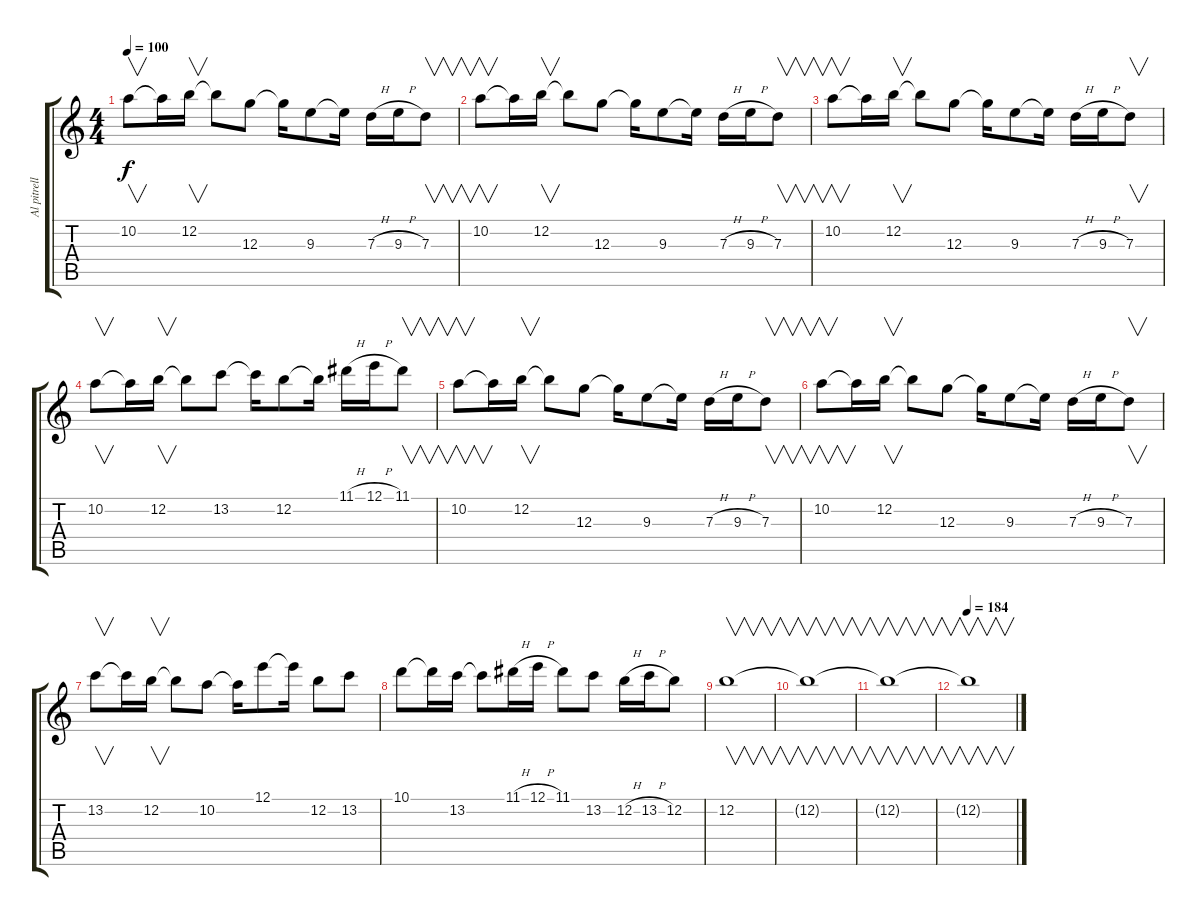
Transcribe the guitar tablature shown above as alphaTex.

\track ("Al pitrelli" "Al pitrell") {instrument distortionguitar}
\staff {score tabs}
\tuning (E4 B3 G3 D3 A2 E2) {hide}
\ts (4 4)
\tempo 100
\clef g2
\ks c
10.2.8{v dy f} 10.2{t}.16 12.2.16{v} 12.2{t}.8 12.3.8 12.3{t}.16 9.3.8 9.3{t}.16 7.3{h}.16 9.3{h}.16 7.3.8{v} |
10.2.8{v} 10.2{t}.16 12.2.16{v} 12.2{t}.8 12.3.8 12.3{t}.16 9.3.8 9.3{t}.16 7.3{h}.16 9.3{h}.16 7.3.8{v} |
10.2.8{v} 10.2{t}.16 12.2.16{v} 12.2{t}.8 12.3.8 12.3{t}.16 9.3.8 9.3{t}.16 7.3{h}.16 9.3{h}.16 7.3.8{v} |
10.2.8{v} 10.2{t}.16 12.2.16{v} 12.2{t}.8 13.2.8 13.2{t}.16 12.2.8 12.2{t}.16 11.1{h}.16 12.1{h}.16 11.1.8{v} |
10.2.8{v} 10.2{t}.16 12.2.16{v} 12.2{t}.8 12.3.8 12.3{t}.16 9.3.8 9.3{t}.16 7.3{h}.16 9.3{h}.16 7.3.8{v} |
10.2.8{v} 10.2{t}.16 12.2.16{v} 12.2{t}.8 12.3.8 12.3{t}.16 9.3.8 9.3{t}.16 7.3{h}.16 9.3{h}.16 7.3.8{v} |
13.2.8{v} 13.2{t}.16 12.2.16{v} 12.2{t}.8 10.2.8 10.2{t}.16 12.1.8 12.1{t}.16 12.2.8 13.2.8 |
10.1.8 10.1{t}.16 13.2.16 13.2{t}.8 11.1{h}.16 12.1{h}.16 11.1.8 13.2.8 12.2{h}.16 13.2{h}.16 12.2.8 |
12.2.1{v} |
12.2{t}.1{v} |
12.2{t}.1{v} |
\tempo 184
12.2{t}.1{v}
